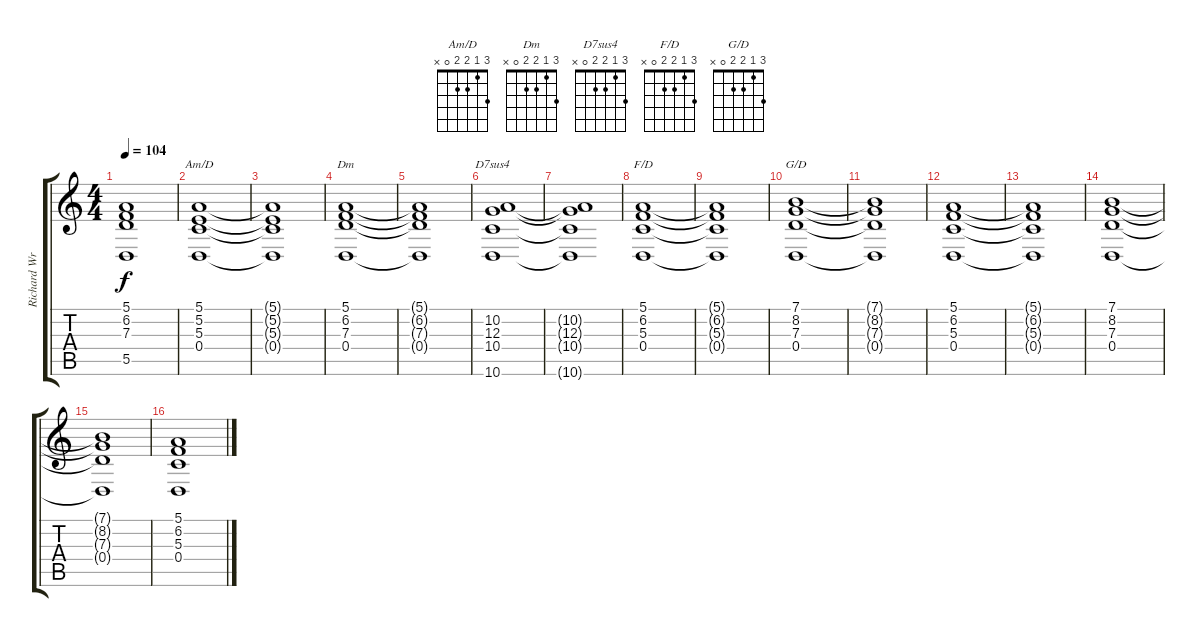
\track ("Richard Wright | Prophet-5 | Synthesize" "Richard Wr") {instrument synthstrings1}
\staff {score tabs}
\tuning (E4 B3 G3 D3 A2 E2) {hide}
\chord ("Am/D" 3 1 2 2 0 x)
\chord ("Dm" 3 1 2 2 0 x)
\chord ("D7sus4" 3 1 2 2 0 x)
\chord ("F/D" 3 1 2 2 0 x)
\chord ("G/D" 3 1 2 2 0 x)
\ts (4 4)
\tempo 104
\clef g2
\ks c
(5.1{t} 6.2{t} 7.3{t} 5.5{t}).1{dy f} |
(5.1 5.2 5.3 0.4).1{ch "Am/D"} |
(5.1{t} 5.2{t} 5.3{t} 0.4{t}).1 |
(5.1 6.2 7.3 0.4).1{ch "Dm"} |
(5.1{t} 6.2{t} 7.3{t} 0.4{t}).1 |
(10.2 12.3 10.4 10.6).1{ch "D7sus4"} |
(10.2{t} 12.3{t} 10.4{t} 10.6{t}).1 |
(5.1 6.2 5.3 0.4).1{ch "F/D"} |
(5.1{t} 6.2{t} 5.3{t} 0.4{t}).1 |
(7.1 8.2 7.3 0.4).1{ch "G/D"} |
(7.1{t} 8.2{t} 7.3{t} 0.4{t}).1 |
(5.1 6.2 5.3 0.4).1 |
(5.1{t} 6.2{t} 5.3{t} 0.4{t}).1 |
(7.1 8.2 7.3 0.4).1 |
(7.1{t} 8.2{t} 7.3{t} 0.4{t}).1 |
(5.1 6.2 5.3 0.4).1
